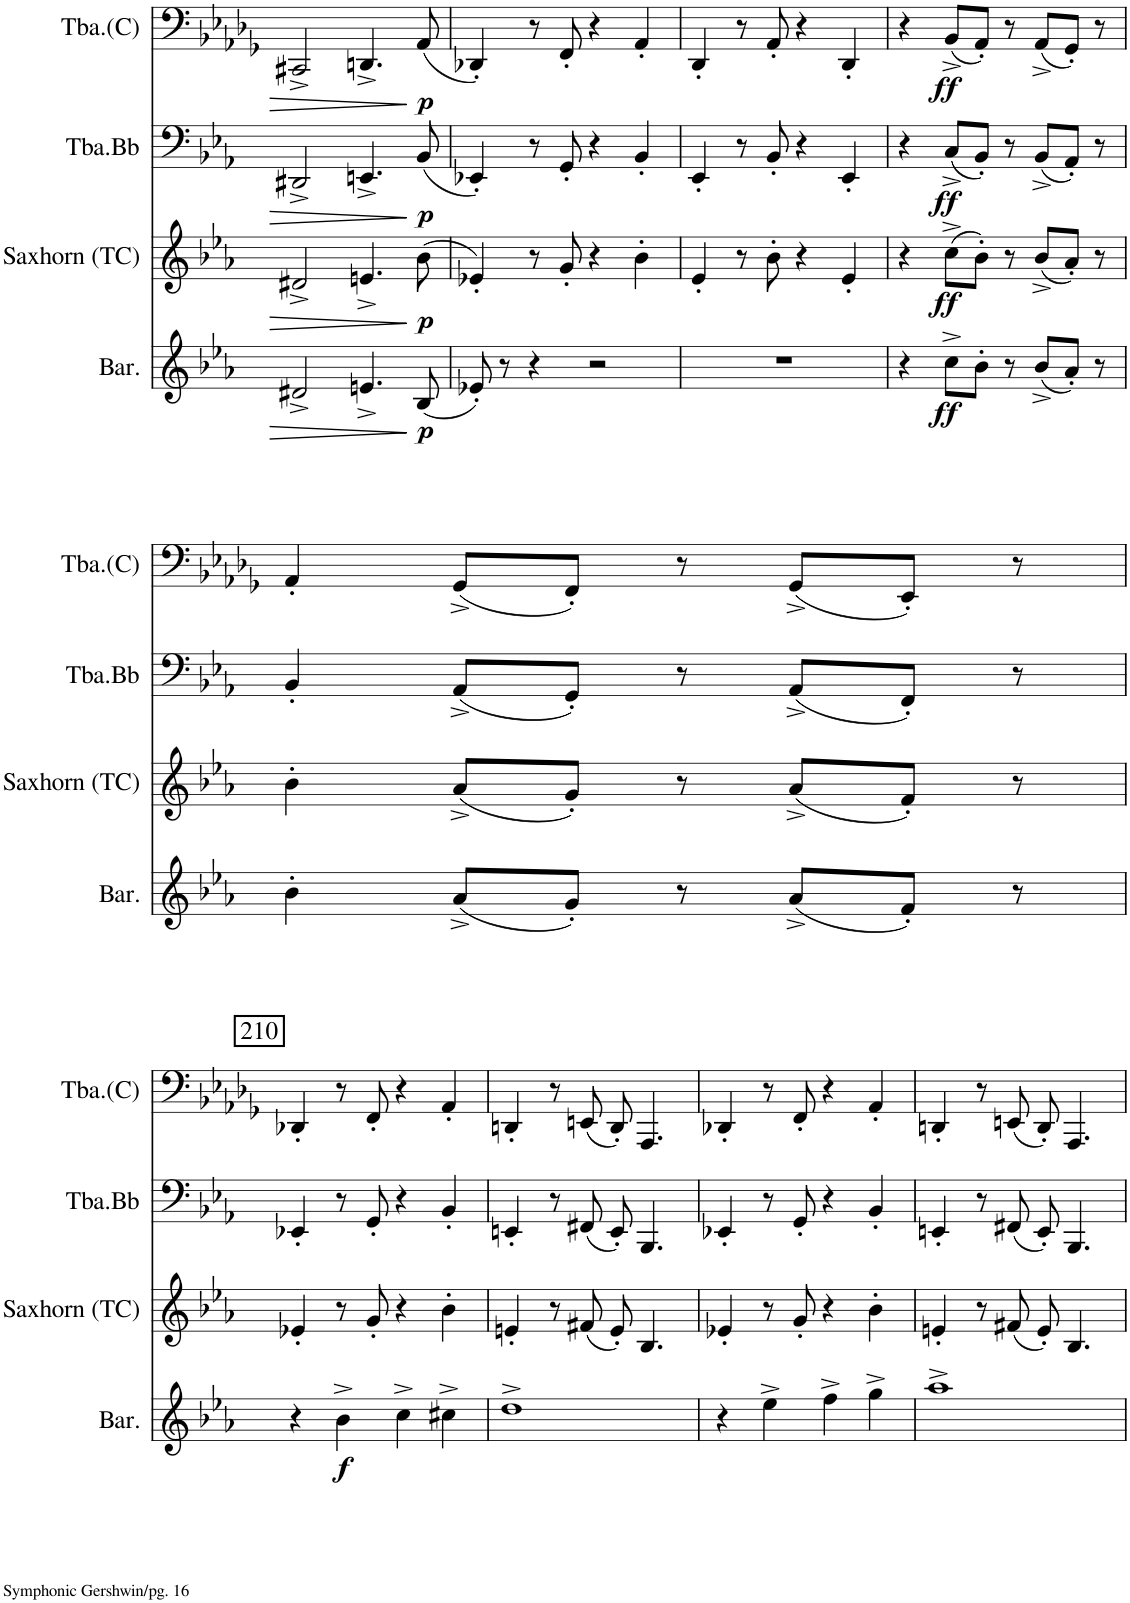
**kern	**dynam	**kern	**dynam	**kern	**dynam	**kern	**dynam
*part4	*part4	*part3	*part3	*part2	*part2	*part1	*part1
*staff4	*staff4	*staff3	*staff3	*staff2	*staff2	*staff1	*staff1
*I"Baritone	*	*I"Saxhorn Bb / Euphonium Bb (TC)	*	*I"Tuba Sib (BC)	*	*I"Tuba (Ut)	*
*I'Bar.	*	*I'Saxhorn (TC)	*	*I'Tba.Bb	*	*	*
!!LO:PB:g=z
*clefG2	*	*clefG2	*	*clefF4	*	*clefF4	*
*Trd1c2	*	*Trd15c26	*	*Trd1c2	*	*	*
*k[b-e-a-]	*	*k[b-e-a-]	*	*k[b-e-a-]	*	*k[b-e-a-d-g-]	*
*M2/2	*	*M2/2	*	*M2/2	*	*M2/2	*
*met(c|)	*	*met(c|)	*	*met(c|)	*	*met(c|)	*
=205	=205	=205	=205	=205	=205	=205	=205
2d#X^/	.	2d#X^/	.	2DD#X^/	.	2CC#X^/	.
4.en^/	.	4.en^/	.	4.EEn^/	.	4.DDn^/	.
!	!LO:DY:b	!	!LO:DY:b	!	!LO:DY:b	!	!LO:DY:b
(8B-/	p	(8b-\	p	(8BB-/	p	(8AA-/	p
=206	=206	=206	=206	=206	=206	=206	=206
8e-X'/)	.	4e-X'/)	.	4EE-X'/)	.	4DD-X'/)	.
8r	.	.	.	.	.	.	.
4r	.	8r	.	8r	.	8r	.
.	.	8g'/	.	8GG'/	.	8FF'/	.
2r	.	4r	.	4r	.	4r	.
.	.	4b-'\	.	4BB-'/	.	4AA-'/	.
=207	=207	=207	=207	=207	=207	=207	=207
1r	.	4e-'/	.	4EE-'/	.	4DD-'/	.
.	.	8r	.	8r	.	8r	.
.	.	8b-'\	.	8BB-'/	.	8AA-'/	.
.	.	4r	.	4r	.	4r	.
.	.	4e-'/	.	4EE-'/	.	4DD-'/	.
=208	=208	=208	=208	=208	=208	=208	=208
4r	.	4r	.	4r	.	4r	.
!	!LO:DY:b	!	!LO:DY:b	!	!LO:DY:b	!	!LO:DY:b
8cc^\L	ff	(8cc^\L	ff	(8C^/L	ff	(8BB-^/L	ff
8b-'\J	.	8b-'\J)	.	8BB-'/J)	.	8AA-'/J)	.
8r	.	8r	.	8r	.	8r	.
(8b-^/L	.	(8b-^/L	.	(8BB-^/L	.	(8AA-^/L	.
8a-'/J)	.	8a-'/J)	.	8AA-'/J)	.	8GG-'/J)	.
8r	.	8r	.	8r	.	8r	.
!!LO:LB:g=z
=209	=209	=209	=209	=209	=209	=209	=209
4b-'\	.	4b-'\	.	4BB-'/	.	4AA-'/	.
(8a-^/L	.	(8a-^/L	.	(8AA-^/L	.	(8GG-^/L	.
8g'/J)	.	8g'/J)	.	8GG'/J)	.	8FF'/J)	.
8r	.	8r	.	8r	.	8r	.
(8a-^/L	.	(8a-^/L	.	(8AA-^/L	.	(8GG-^/L	.
8f'/J)	.	8f'/J)	.	8FF'/J)	.	8EE-'/J)	.
8r	.	8r	.	8r	.	8r	.
!!LO:LB:g=z
!!LO:REH:place=s1:a:cj:fs=12:t=210
=210	=210	=210	=210	=210	=210	=210	=210
4r	.	4e-X'/	.	4EE-X'/	.	4DD-X'/	.
!	!LO:DY:b	!	!	!	!	!	!
4b-^\	f	8r	.	8r	.	8r	.
.	.	8g'/	.	8GG'/	.	8FF'/	.
4cc^\	.	4r	.	4r	.	4r	.
4cc#X^\	.	4b-'\	.	4BB-'/	.	4AA-'/	.
=211	=211	=211	=211	=211	=211	=211	=211
1dd^	.	4en'/	.	4EEn'/	.	4DDn'/	.
.	.	8r	.	8r	.	8r	.
.	.	(8f#X/	.	(8FF#X/	.	(8EEn/	.
.	.	8e'/)	.	8EE'/)	.	8DD'/)	.
.	.	4.B-/	.	4.BBB-/	.	4.AAA-/	.
=212	=212	=212	=212	=212	=212	=212	=212
4r	.	4e-X'/	.	4EE-X'/	.	4DD-X'/	.
4ee-^\	.	8r	.	8r	.	8r	.
.	.	8g'/	.	8GG'/	.	8FF'/	.
4ff^\	.	4r	.	4r	.	4r	.
4gg^\	.	4b-'\	.	4BB-'/	.	4AA-'/	.
=213	=213	=213	=213	=213	=213	=213	=213
1aa-^	.	4en'/	.	4EEn'/	.	4DDn'/	.
.	.	8r	.	8r	.	8r	.
.	.	(8f#X/	.	(8FF#X/	.	(8EEn/	.
.	.	8e'/)	.	8EE'/)	.	8DD'/)	.
.	.	4.B-/	.	4.BBB-/	.	4.AAA-/	.
=	=	=	=	=	=	=	=
*-	*-	*-	*-	*-	*-	*-	*-
